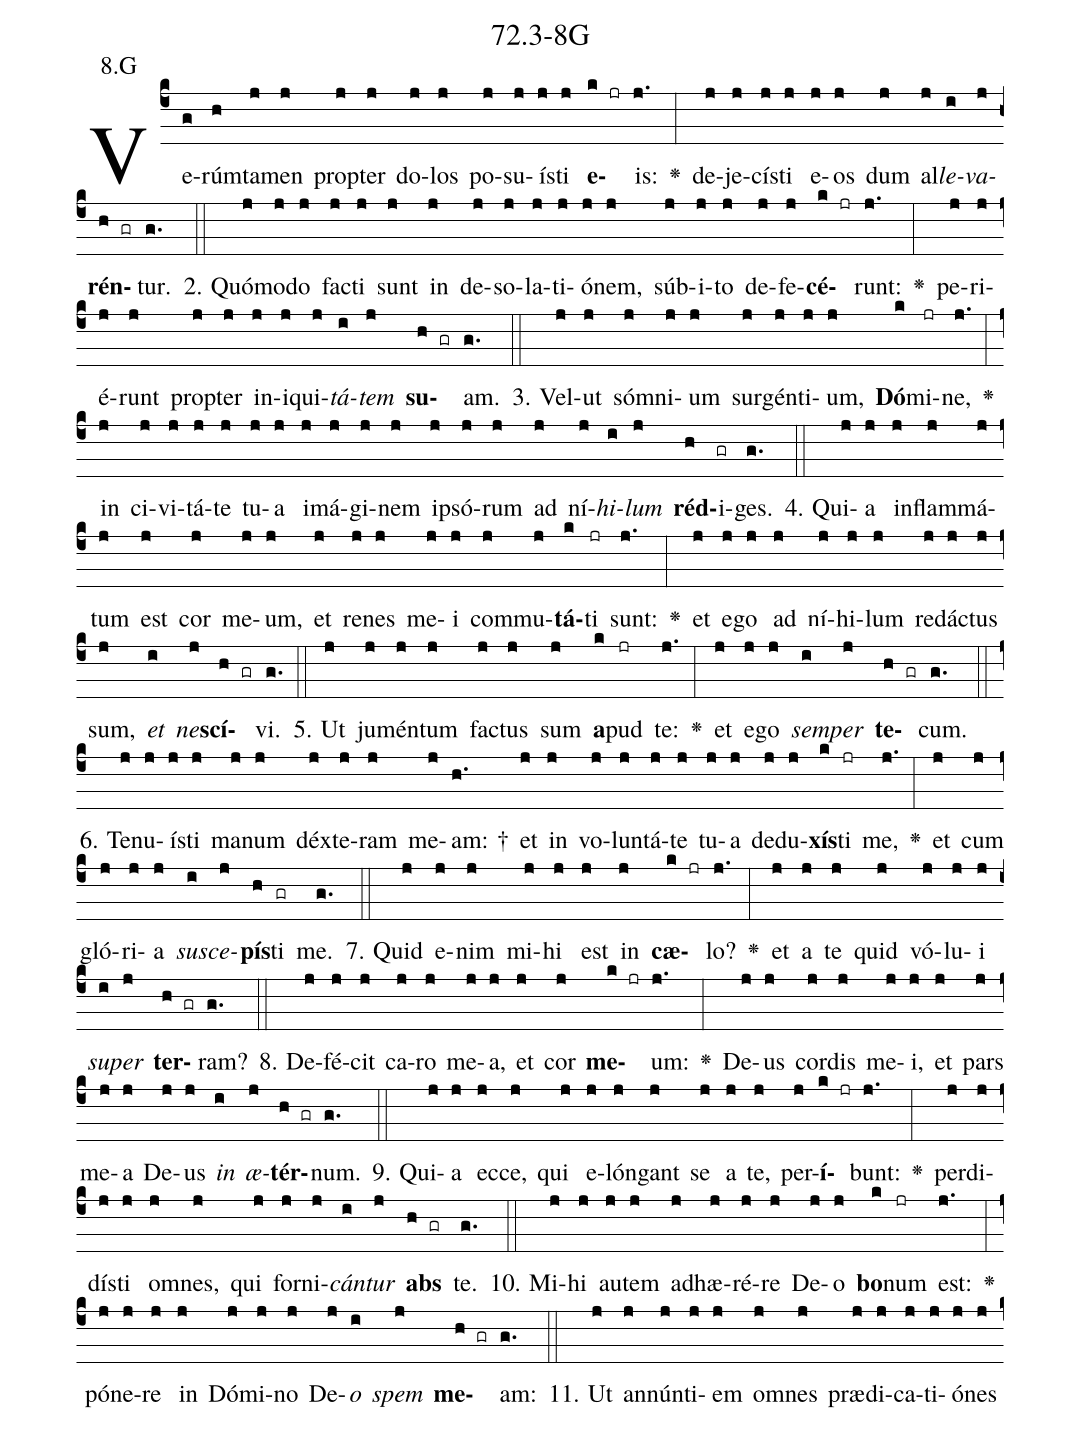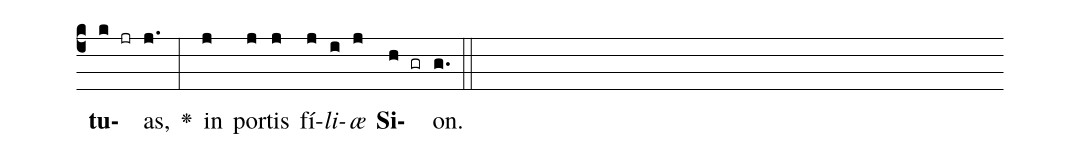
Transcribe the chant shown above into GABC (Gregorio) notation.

name: 72.3-8G;
annotation: 8.G;
%%
(c4)Ve(g)rúm(h)ta(j)men(j) prop(j)ter(j) do(j)los(j) po(j)su(j)ís(j)ti(j) <b>e</b>(k jr)is:(j.) <v>\greheightstar</v>(:) de(j)je(j)cís(j)ti(j) e(j)os(j) dum(j) al(j)<i>le</i>(i)<i>va</i>(j)<b>rén</b>(h gr)tur.(g.) (::)
2. Quó(j)mo(j)do(j) fac(j)ti(j) sunt(j) in(j) de(j)so(j)la(j)ti(j)ó(j)nem,(j) súb(j)i(j)to(j) de(j)fe(j)<b>cé</b>(k jr)runt:(j.) <v>\greheightstar</v>(:) pe(j)ri(j)é(j)runt(j) prop(j)ter(j) in(j)i(j)qui(j)<i>tá</i>(i)<i>tem</i>(j) <b>su</b>(h gr)am.(g.) (::)
3. Vel(j)ut(j) sóm(j)ni(j)um(j) sur(j)gén(j)ti(j)um,(j) <b>Dó</b>(k)mi(jr)ne,(j.) <v>\greheightstar</v>(:) in(j) ci(j)vi(j)tá(j)te(j) tu(j)a(j) i(j)má(j)gi(j)nem(j) ip(j)só(j)rum(j) ad(j) ní(j)<i>hi</i>(i)<i>lum</i>(j) <b>réd</b>(h)i(gr)ges.(g.) (::)
4. Qui(j)a(j) in(j)flam(j)má(j)tum(j) est(j) cor(j) me(j)um,(j) et(j) re(j)nes(j) me(j)i(j) com(j)mu(j)<b>tá</b>(k)ti(jr) sunt:(j.) <v>\greheightstar</v>(:) et(j) e(j)go(j) ad(j) ní(j)hi(j)lum(j) red(j)ác(j)tus(j) sum,(j) <i>et</i>(i) <i>ne</i>(j)<b>scí</b>(h gr)vi.(g.) (::)
5. Ut(j) ju(j)mén(j)tum(j) fac(j)tus(j) sum(j) <b>a</b>(k)pud(jr) te:(j.) <v>\greheightstar</v>(:) et(j) e(j)go(j) <i>sem</i>(i)<i>per</i>(j) <b>te</b>(h gr)cum.(g.) (::)
6. Te(j)nu(j)ís(j)ti(j) ma(j)num(j) déx(j)te(j)ram(j) me(j)am: †(h.) et(j) in(j) vo(j)lun(j)tá(j)te(j) tu(j)a(j) de(j)du(j)<b>xís</b>(k)ti(jr) me,(j.) <v>\greheightstar</v>(:) et(j) cum(j) gló(j)ri(j)a(j) <i>su</i>(i)<i>sce</i>(j)<b>pís</b>(h)ti(gr) me.(g.) (::)
7. Quid(j) e(j)nim(j) mi(j)hi(j) est(j) in(j) <b>cæ</b>(k jr)lo?(j.) <v>\greheightstar</v>(:) et(j) a(j) te(j) quid(j) vó(j)lu(j)i(j) <i>su</i>(i)<i>per</i>(j) <b>ter</b>(h gr)ram?(g.) (::)
8. De(j)fé(j)cit(j) ca(j)ro(j) me(j)a,(j) et(j) cor(j) <b>me</b>(k jr)um:(j.) <v>\greheightstar</v>(:) De(j)us(j) cor(j)dis(j) me(j)i,(j) et(j) pars(j) me(j)a(j) De(j)us(j) <i>in</i>(i) <i>æ</i>(j)<b>tér</b>(h gr)num.(g.) (::)
9. Qui(j)a(j) ec(j)ce,(j) qui(j) e(j)lón(j)gant(j) se(j) a(j) te,(j) per(j)<b>í</b>(k jr)bunt:(j.) <v>\greheightstar</v>(:) per(j)di(j)dís(j)ti(j) om(j)nes,(j) qui(j) for(j)ni(j)<i>cán</i>(i)<i>tur</i>(j) <b>abs</b>(h gr) te.(g.) (::)
10. Mi(j)hi(j) au(j)tem(j) ad(j)hæ(j)ré(j)re(j) De(j)o(j) <b>bo</b>(k)num(jr) est:(j.) <v>\greheightstar</v>(:) pó(j)ne(j)re(j) in(j) Dó(j)mi(j)no(j) De(j)<i>o</i>(i) <i>spem</i>(j) <b>me</b>(h gr)am:(g.) (::)
11. Ut(j) an(j)nún(j)ti(j)em(j) om(j)nes(j) præ(j)di(j)ca(j)ti(j)ó(j)nes(j) <b>tu</b>(k jr)as,(j.) <v>\greheightstar</v>(:) in(j) por(j)tis(j) fí(j)<i>li</i>(i)<i>æ</i>(j) <b>Si</b>(h gr)on.(g.) (::)
